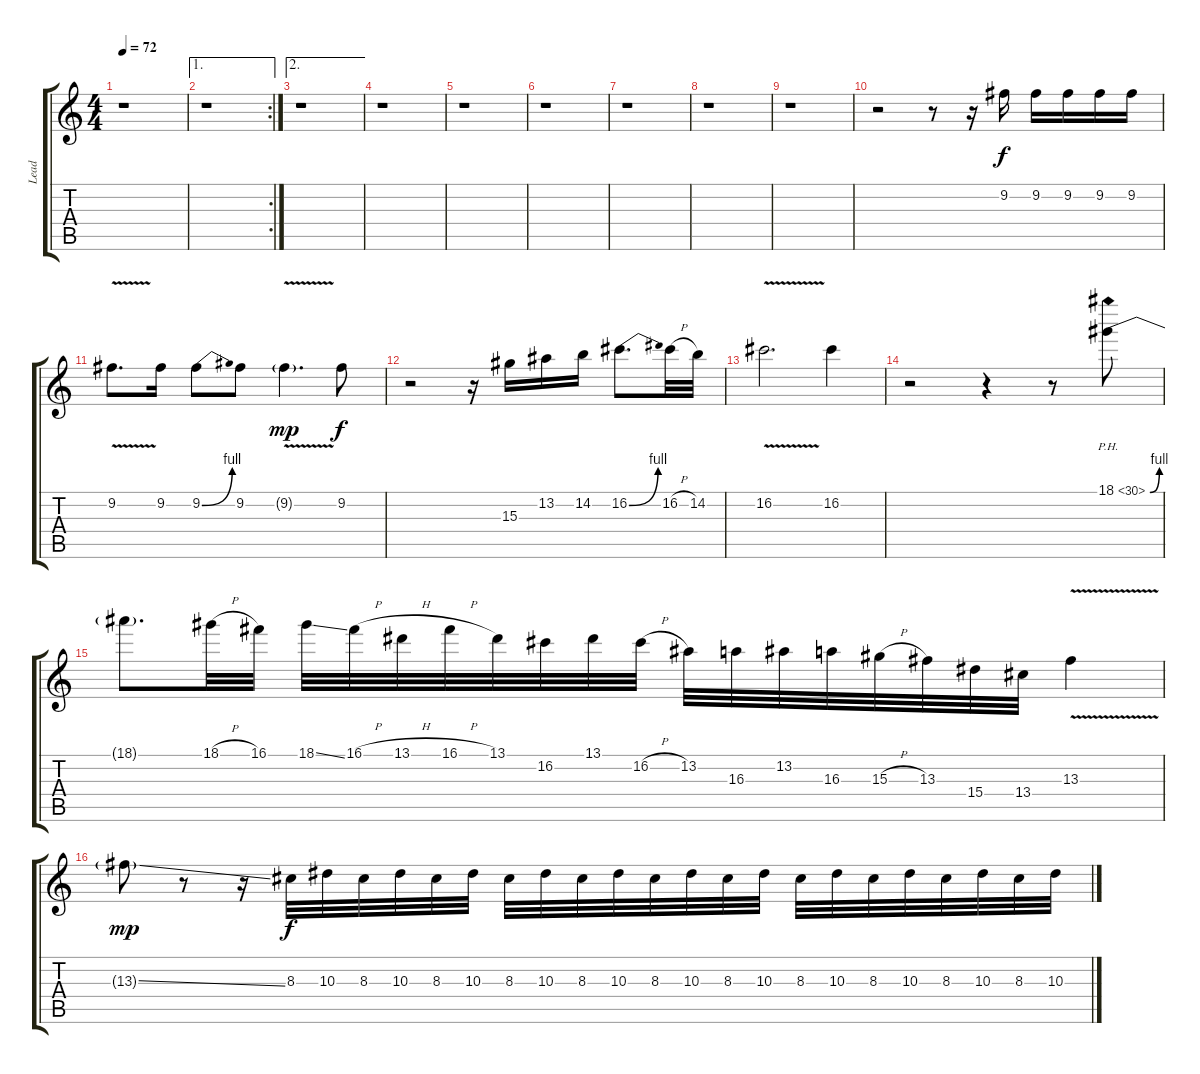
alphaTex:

\track ("Lead" "Lead") {instrument overdrivenguitar}
\staff {score tabs}
\tuning (D4 A3 F3 C3 G2 D2) {hide}
\ts (4 4)
\tempo 72
\clef g2
\ks c
r.1{dy f} |
\ae 1
\rc 2
r.1 |
\ae 2
r.1 |
r.1 |
r.1 |
r.1 |
r.1 |
r.1 |
r.1 |
r.2 r.8 r.16 9.2.16 9.2.16 9.2.16 9.2.16 9.2.16 |
9.2{v}.8{d} 9.2.16 9.2{be (bend 0 0 60 4)}.8 9.2.8 9.2{v g}.4{d dy mp} 9.2.8{dy f} |
r.2 r.16 15.3.16 13.2.16 14.2.16 16.2{be (bend 0 0 60 4)}.8{d} 16.2{h}.32 14.2.32 |
16.2{v}.2{d} 16.2.4 |
r.2 r.4 r.8 18.1{be (bend 0 0 60 4) ph 12}.8 |
18.1{t}.8{d} 18.1{h}.32 16.1.32 18.1{ss}.32 16.1{h}.32 13.1{h}.32 16.1{h}.32 13.1.32 16.2.32 13.1.32 16.2{h}.32 13.2.32 16.3.32 13.2.32 16.3.32 15.3{h}.32 13.3.32 15.4.32 13.4.32 13.3{v}.4 |
13.3{ss g}.8{dy mp} r.8 r.16 8.3.32{dy f} 10.3.32 8.3.32 10.3.32 8.3.32 10.3.32 8.3.32 10.3.32 8.3.32 10.3.32 8.3.32 10.3.32 8.3.32 10.3.32 8.3.32 10.3.32 8.3.32 10.3.32 8.3.32 10.3.32 8.3.32 10.3{ss}.32
